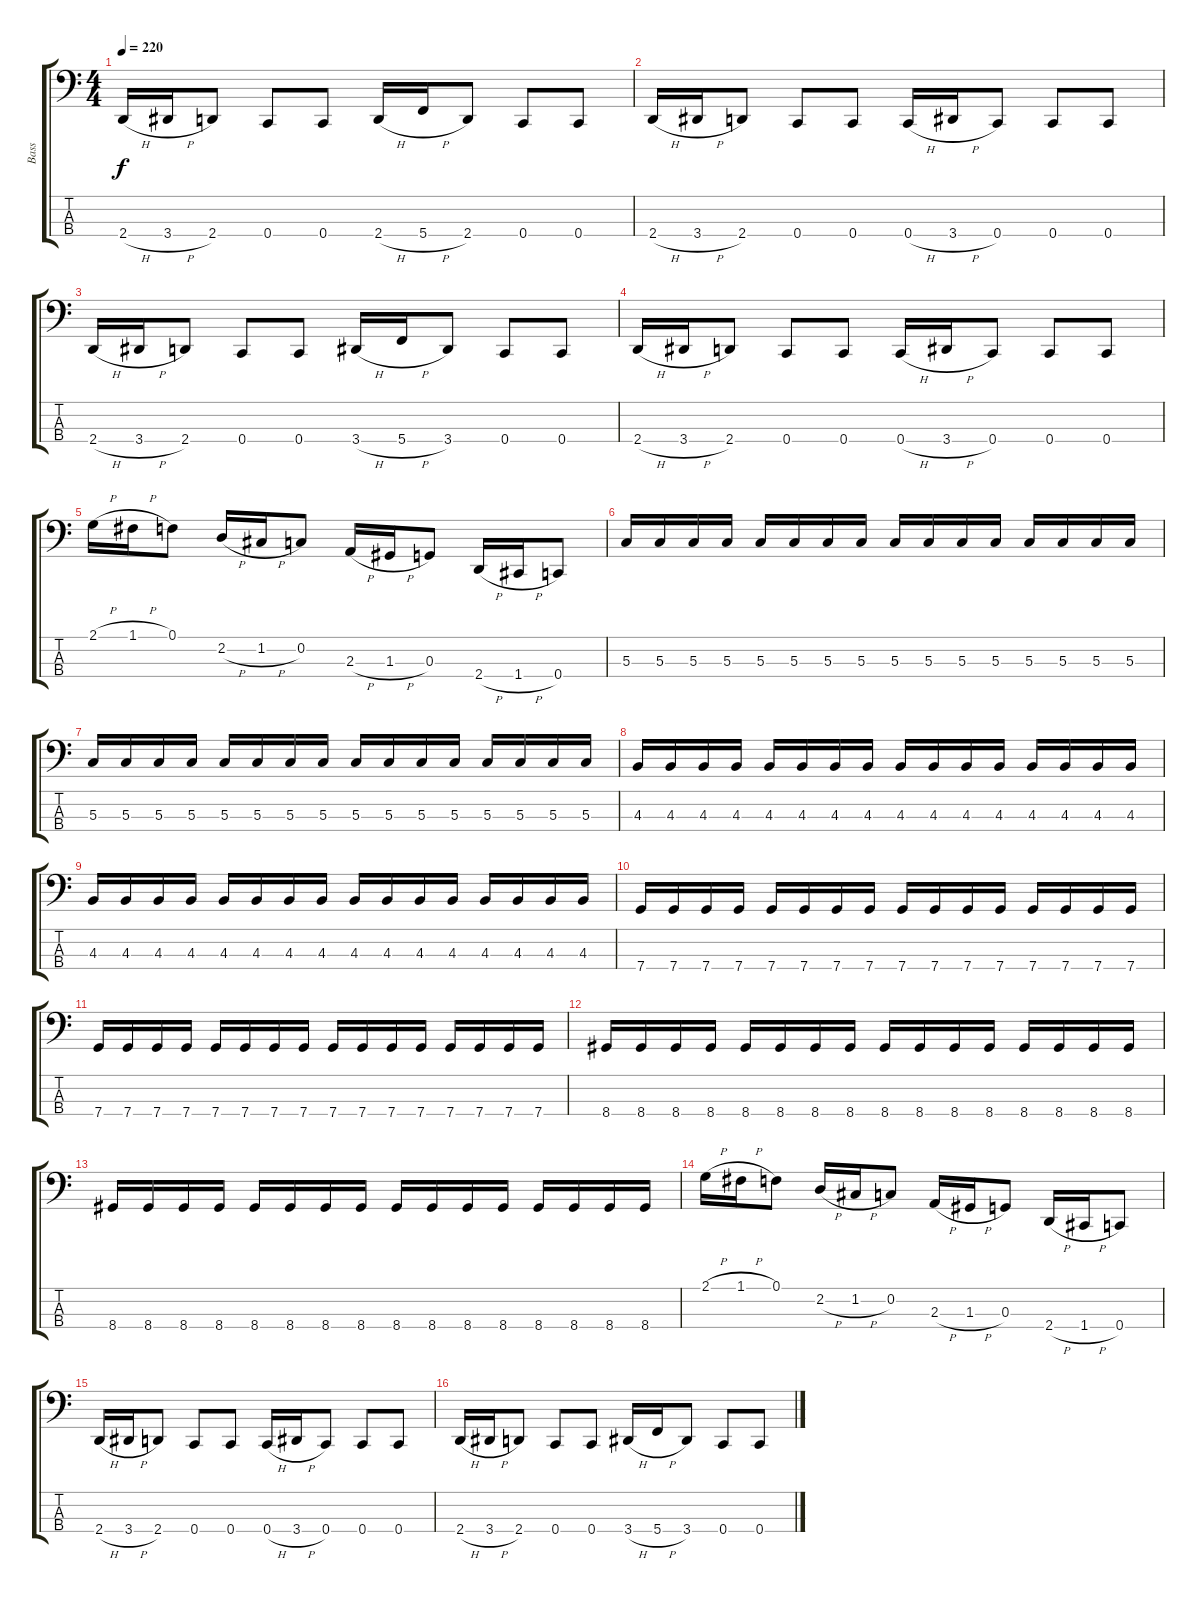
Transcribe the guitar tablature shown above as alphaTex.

\track ("Bass" "Bass") {instrument electricbasspick}
\staff {score tabs}
\tuning (F2 C2 G1 C1) {hide}
\ts (4 4)
\tempo 220
\clef f4
\ks c
2.4{h}.16{dy f} 3.4{h}.16 2.4.8 0.4.8 0.4.8 2.4{h}.16 5.4{h}.16 2.4.8 0.4.8 0.4.8 |
2.4{h}.16 3.4{h}.16 2.4.8 0.4.8 0.4.8 0.4{h}.16 3.4{h}.16 0.4.8 0.4.8 0.4.8 |
2.4{h}.16 3.4{h}.16 2.4.8 0.4.8 0.4.8 3.4{h}.16 5.4{h}.16 3.4.8 0.4.8 0.4.8 |
2.4{h}.16 3.4{h}.16 2.4.8 0.4.8 0.4.8 0.4{h}.16 3.4{h}.16 0.4.8 0.4.8 0.4.8 |
2.1{h}.16 1.1{h}.16 0.1.8 2.2{h}.16 1.2{h}.16 0.2.8 2.3{h}.16 1.3{h}.16 0.3.8 2.4{h}.16 1.4{h}.16 0.4.8 |
5.3.16 5.3.16 5.3.16 5.3.16 5.3.16 5.3.16 5.3.16 5.3.16 5.3.16 5.3.16 5.3.16 5.3.16 5.3.16 5.3.16 5.3.16 5.3.16 |
5.3.16 5.3.16 5.3.16 5.3.16 5.3.16 5.3.16 5.3.16 5.3.16 5.3.16 5.3.16 5.3.16 5.3.16 5.3.16 5.3.16 5.3.16 5.3.16 |
4.3.16 4.3.16 4.3.16 4.3.16 4.3.16 4.3.16 4.3.16 4.3.16 4.3.16 4.3.16 4.3.16 4.3.16 4.3.16 4.3.16 4.3.16 4.3.16 |
4.3.16 4.3.16 4.3.16 4.3.16 4.3.16 4.3.16 4.3.16 4.3.16 4.3.16 4.3.16 4.3.16 4.3.16 4.3.16 4.3.16 4.3.16 4.3.16 |
7.4.16 7.4.16 7.4.16 7.4.16 7.4.16 7.4.16 7.4.16 7.4.16 7.4.16 7.4.16 7.4.16 7.4.16 7.4.16 7.4.16 7.4.16 7.4.16 |
7.4.16 7.4.16 7.4.16 7.4.16 7.4.16 7.4.16 7.4.16 7.4.16 7.4.16 7.4.16 7.4.16 7.4.16 7.4.16 7.4.16 7.4.16 7.4.16 |
8.4.16 8.4.16 8.4.16 8.4.16 8.4.16 8.4.16 8.4.16 8.4.16 8.4.16 8.4.16 8.4.16 8.4.16 8.4.16 8.4.16 8.4.16 8.4.16 |
8.4.16 8.4.16 8.4.16 8.4.16 8.4.16 8.4.16 8.4.16 8.4.16 8.4.16 8.4.16 8.4.16 8.4.16 8.4.16 8.4.16 8.4.16 8.4.16 |
2.1{h}.16 1.1{h}.16 0.1.8 2.2{h}.16 1.2{h}.16 0.2.8 2.3{h}.16 1.3{h}.16 0.3.8 2.4{h}.16 1.4{h}.16 0.4.8 |
2.4{h}.16 3.4{h}.16 2.4.8 0.4.8 0.4.8 0.4{h}.16 3.4{h}.16 0.4.8 0.4.8 0.4.8 |
2.4{h}.16 3.4{h}.16 2.4.8 0.4.8 0.4.8 3.4{h}.16 5.4{h}.16 3.4.8 0.4.8 0.4.8
